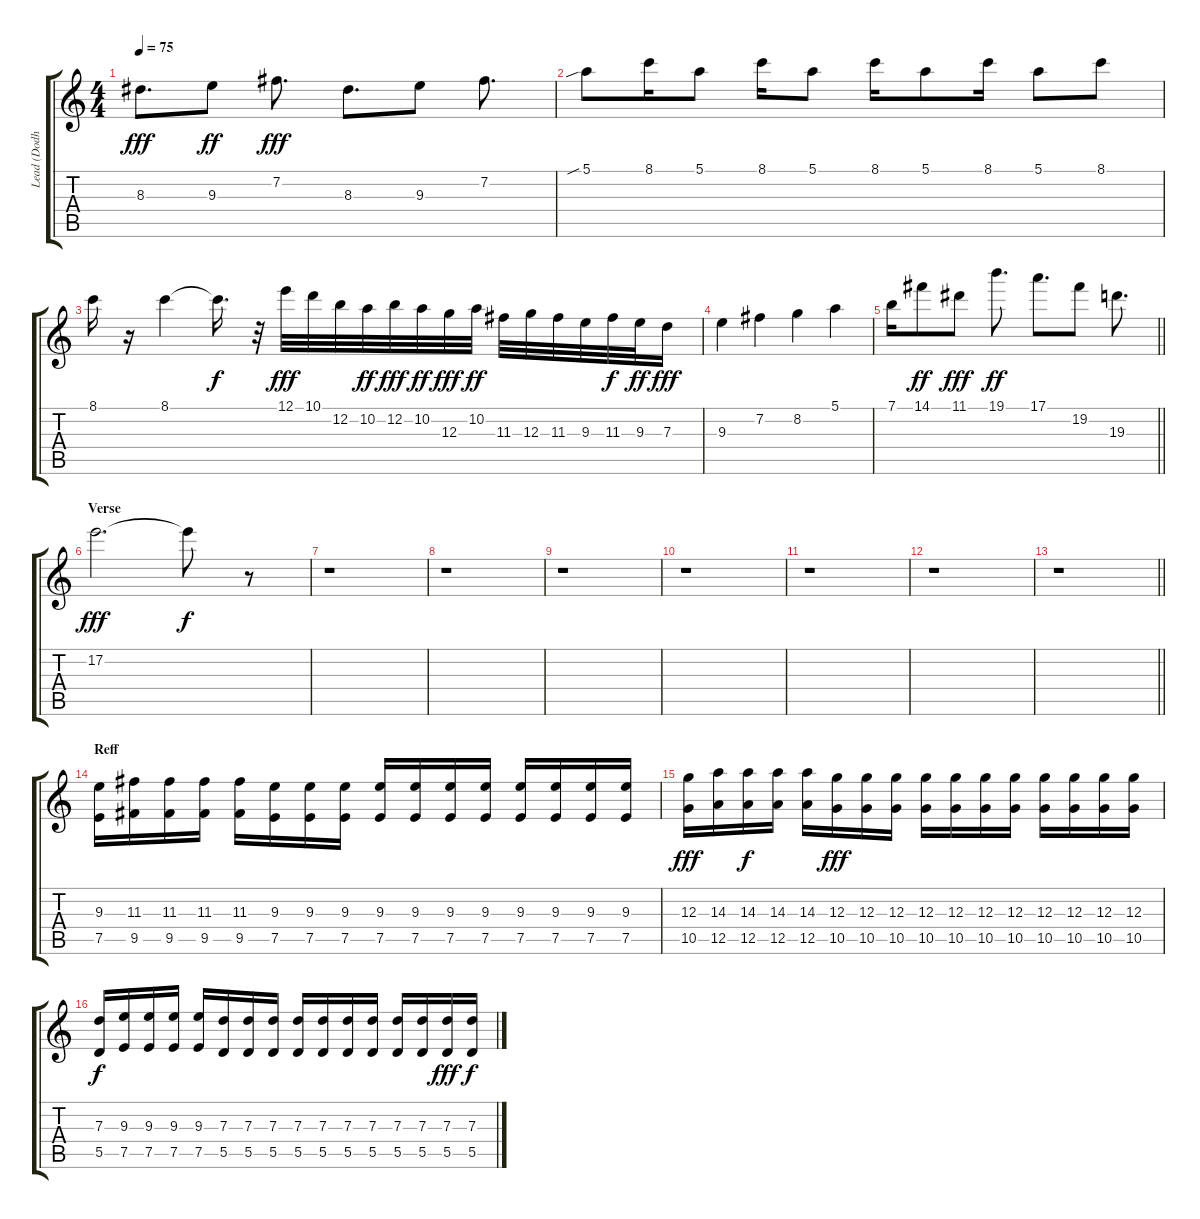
\track ("Lead (Dodhy)" "Lead (Dodh") {instrument overdrivenguitar}
\staff {score tabs}
\tuning (E4 B3 G3 D3 A2 E2) {hide}
\ts (4 4)
\tempo 75
\clef g2
\ks c
8.3.8{d dy fff} 9.3.8{dy ff} 7.2.8{d dy fff} 8.3.8{d} 9.3.8 7.2.8{d} |
5.1{sib}.8 8.1.16 5.1.8 8.1.16 5.1.8 8.1.16 5.1.8 8.1.16 5.1.8 8.1.8 |
8.1.16 r.16 8.1.4 8.1{t}.16{d dy f} r.32 12.1.32{dy fff} 10.1.32 12.2.32 10.2.32{dy ff} 12.2.32{dy fff} 10.2.32{dy ff} 12.3.32{dy fff} 10.2.32{dy ff} 11.3.32 12.3.32 11.3.32 9.3.32 11.3.32{dy f} 9.3.32{dy ff} 7.3.16{dy fff} |
9.3.4 7.2.4 8.2.4 5.1.4 |
\barLineRight lightlight
7.1.16 14.1.8{dy ff} 11.1.8{dy fff} 19.1.8{d dy ff} 17.1.8{d} 19.2.8 19.3.8{d} |
\section ("" "Verse")
17.2.2{d dy fff} 17.2{t}.8{dy f} r.8 |
r.1 |
r.1 |
r.1 |
r.1 |
r.1 |
r.1 |
\barLineRight lightlight
r.1 |
\section ("" "Reff")
(9.3 7.5).16{volume 9} (11.3 9.5).16 (11.3 9.5).16 (11.3 9.5).16 (11.3 9.5).16 (9.3 7.5).16 (9.3 7.5).16 (9.3 7.5).16 (9.3 7.5).16 (9.3 7.5).16 (9.3 7.5).16 (9.3 7.5).16 (9.3 7.5).16 (9.3 7.5).16 (9.3 7.5).16 (9.3 7.5).16 |
(12.3 10.5).16{dy fff} (14.3 12.5).16 (14.3 12.5).16{dy f} (14.3 12.5).16 (14.3 12.5).16 (12.3 10.5).16{dy fff} (12.3 10.5).16 (12.3 10.5).16 (12.3 10.5).16 (12.3 10.5).16 (12.3 10.5).16 (12.3 10.5).16 (12.3 10.5).16 (12.3 10.5).16 (12.3 10.5).16 (12.3 10.5).16 |
(7.3 5.5).16{dy f} (9.3 7.5).16 (9.3 7.5).16 (9.3 7.5).16 (9.3 7.5).16 (7.3 5.5).16 (7.3 5.5).16 (7.3 5.5).16 (7.3 5.5).16 (7.3 5.5).16 (7.3 5.5).16 (7.3 5.5).16 (7.3 5.5).16 (7.3 5.5).16 (7.3 5.5).16{dy fff} (7.3 5.5).16{dy f}
